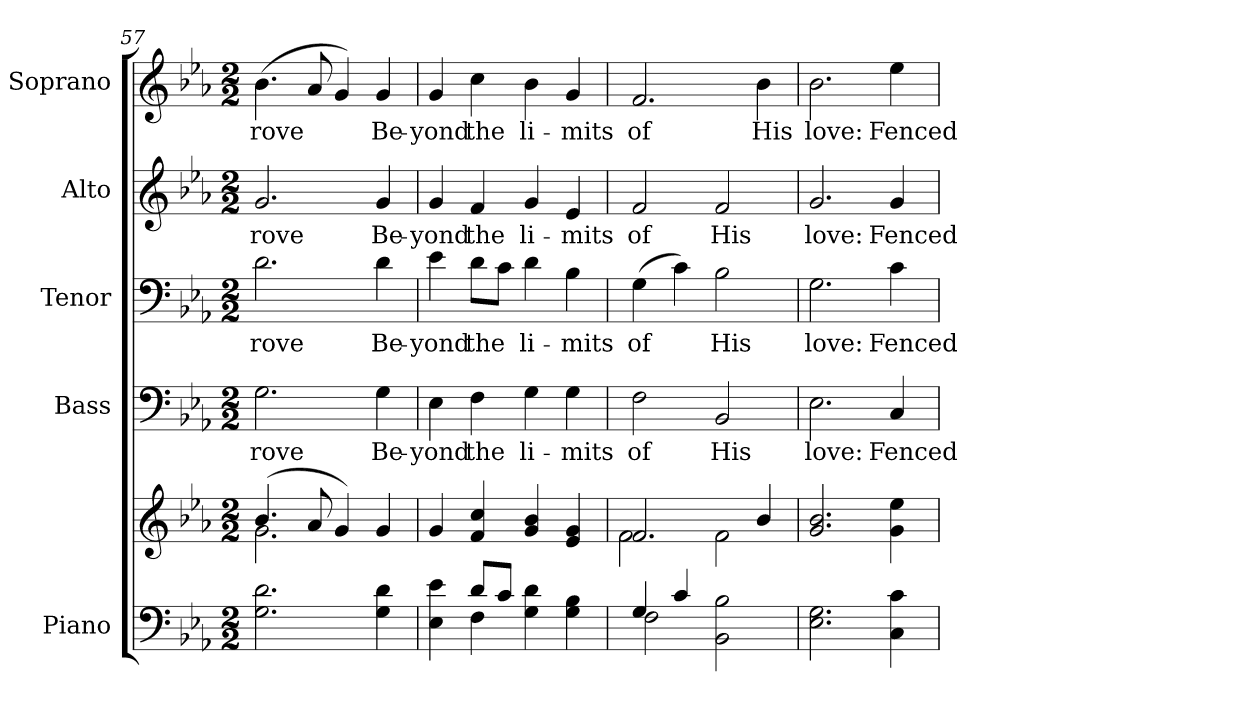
**kern	**kern	**kern	**text	**kern	**text	**kern	**text	**kern	**text
*part5	*part5	*part4	*part4	*part3	*part3	*part2	*part2	*part1	*part1
*staff6	*staff5	*staff4	*staff4	*staff3	*staff3	*staff2	*staff2	*staff1	*staff1
*I"Piano	*	*I"Bass	*	*I"Tenor	*	*I"Alto	*	*I"Soprano	*
*I'Pno.	*	*I'B.	*	*I'T.	*	*I'A.	*	*I'S.	*
*clefF4	*clefG2	*clefF4	*	*clefF4	*	*clefG2	*	*clefG2	*
*k[b-e-a-]	*k[b-e-a-]	*k[b-e-a-]	*	*k[b-e-a-]	*	*k[b-e-a-]	*	*k[b-e-a-]	*
*E-:	*E-:	*E-:	*	*E-:	*	*E-:	*	*E-:	*
*M2/2	*M2/2	*M2/2	*	*M2/2	*	*M2/2	*	*M2/2	*
=57	=57	=57	=57	=57	=57	=57	=57	=57	=57
*	*^	*	*	*	*	*	*	*	*
!	!	!	!	!LO:LY:b:color=#000000	!	!	!	!	!	!
!	!	!	!	!	!	!LO:LY:b:color=#000000	!	!	!	!
!	!	!	!	!	!	!	!	!LO:LY:b:color=#000000	!	!
!	!	!	!	!	!	!	!	!	!	!LO:LY:b:color=#000000
2.Gi\ 2.di	(4.b-i/	2.gi\	2.Gi\	rove	2.di\	rove	2.gi/	rove	(4.b-i\	rove
.	8a-i/	.	.	.	.	.	.	.	8a-i/	.
.	4gi/)	.	.	.	.	.	.	.	4gi/)	.
!	!	!	!	!LO:LY:b:color=#000000	!	!	!	!	!	!
!	!	!	!	!	!	!LO:LY:b:color=#000000	!	!	!	!
!	!	!	!	!	!	!	!	!LO:LY:b:color=#000000	!	!
!	!	!	!	!	!	!	!	!	!	!LO:LY:b:color=#000000
4Gi\ 4di	4gi/	4ryy	4Gi\	Be-	4di\	Be-	4gi/	Be-	4gi/	Be-
*	*v	*v	*	*	*	*	*	*	*	*
=58	=58	=58	=58	=58	=58	=58	=58	=58	=58
*^	*	*	*	*	*	*	*	*	*
*	*	*^	*	*	*	*	*	*	*	*
!	!	!	!	!	!LO:LY:b:color=#000000	!	!	!	!	!	!
*	*	*v	*v	*	*	*	*	*	*	*	*
*	*	*^	*	*	*	*	*	*	*	*
!	!	!	!	!	!	!	!LO:LY:b:color=#000000	!	!	!	!
*	*	*v	*v	*	*	*	*	*	*	*	*
*	*	*^	*	*	*	*	*	*	*	*
!	!	!	!	!	!	!	!	!	!LO:LY:b:color=#000000	!	!
*	*	*v	*v	*	*	*	*	*	*	*	*
*	*	*^	*	*	*	*	*	*	*	*
!	!	!	!	!	!	!	!	!	!	!	!LO:LY:b:color=#000000
*	*	*v	*v	*	*	*	*	*	*	*	*
4E-i\ 4e-i	4ryy	4gi/	4E-i\	-yond	4e-i\	-yond	4gi/	-yond	4gi/	-yond
!	!	!	!	!LO:LY:b:color=#000000	!	!	!	!	!	!
!	!	!	!	!	!	!LO:LY:b:color=#000000	!	!	!	!
!	!	!	!	!	!	!	!	!LO:LY:b:color=#000000	!	!
!	!	!	!	!	!	!	!	!	!	!LO:LY:b:color=#000000
8di/L	4Fi\	4fi/ 4cci	4Fi\	the	8di\L	the	4fi/	the	4cci\	the
8ci/J	.	.	.	.	8ci\J	.	.	.	.	.
!	!	!	!	!LO:LY:b:color=#000000	!	!	!	!	!	!
!	!	!	!	!	!	!LO:LY:b:color=#000000	!	!	!	!
!	!	!	!	!	!	!	!	!LO:LY:b:color=#000000	!	!
!	!	!	!	!	!	!	!	!	!	!LO:LY:b:color=#000000
4Gi\ 4di	2ryy	4gi/ 4b-i	4Gi\	li-	4di\	li-	4gi/	li-	4b-i\	li-
!	!	!	!	!LO:LY:b:color=#000000	!	!	!	!	!	!
!	!	!	!	!	!	!LO:LY:b:color=#000000	!	!	!	!
!	!	!	!	!	!	!	!	!LO:LY:b:color=#000000	!	!
!	!	!	!	!	!	!	!	!	!	!LO:LY:b:color=#000000
4Gi\ 4B-i	.	4e-i/ 4gi	4Gi\	-mits	4B-i\	-mits	4e-i/	-mits	4gi/	-mits
!!LO:PB:g=z
=59	=59	=59	=59	=59	=59	=59	=59	=59	=59	=59
*	*	*^	*	*	*	*	*	*	*	*
!	!	!	!	!	!LO:LY:b:color=#000000	!	!	!	!	!	!
!	!	!	!	!	!	!	!LO:LY:b:color=#000000	!	!	!	!
!	!	!	!	!	!	!	!	!	!LO:LY:b:color=#000000	!	!
!	!	!	!	!	!	!	!	!	!	!	!LO:LY:b:color=#000000
4Gi/	2Fi\	2.fi/	2fi\	2Fi\	of	(4Gi\	of	2fi/	of	2.fi/	of
4ci/	.	.	.	.	.	4ci\)	.	.	.	.	.
!	!	!	!	!	!LO:LY:b:color=#000000	!	!	!	!	!	!
!	!	!	!	!	!	!	!LO:LY:b:color=#000000	!	!	!	!
!	!	!	!	!	!	!	!	!	!LO:LY:b:color=#000000	!	!
2BB-i\ 2B-i	2ryy	.	2fi\	2BB-i/	His	2B-i\	His	2fi/	His	.	.
!	!	!	!	!	!	!	!	!	!	!	!LO:LY:b:color=#000000
.	.	4b-i/	.	.	.	.	.	.	.	4b-i\	His
*v	*v	*	*	*	*	*	*	*	*	*	*
*	*v	*v	*	*	*	*	*	*	*	*
=60	=60	=60	=60	=60	=60	=60	=60	=60	=60
!	!	!	!LO:LY:b:color=#000000	!	!	!	!	!	!
!	!	!	!	!	!LO:LY:b:color=#000000	!	!	!	!
!	!	!	!	!	!	!	!LO:LY:b:color=#000000	!	!
!	!	!	!	!	!	!	!	!	!LO:LY:b:color=#000000
2.E-i\ 2.Gi	2.gi/ 2.b-i	2.E-i\	love:	2.Gi\	love:	2.gi/	love:	2.b-i\	love:
!	!	!	!LO:LY:b:color=#000000	!	!	!	!	!	!
!	!	!	!	!	!LO:LY:b:color=#000000	!	!	!	!
!	!	!	!	!	!	!	!LO:LY:b:color=#000000	!	!
!	!	!	!	!	!	!	!	!	!LO:LY:b:color=#000000
4Ci\ 4ci	4gi\ 4ee-i	4Ci/	Fenced	4ci\	Fenced	4gi/	Fenced	4ee-i\	Fenced
=	=	=	=	=	=	=	=	=	=
*-	*-	*-	*-	*-	*-	*-	*-	*-	*-
